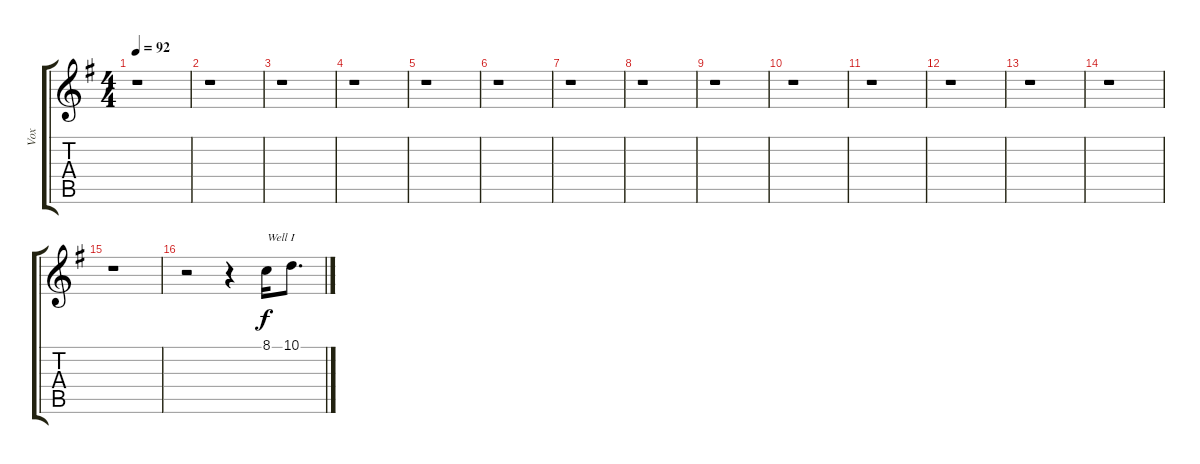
\track ("Vox" "Vox") {instrument violin}
\staff {score tabs}
\tuning (E4 B3 G3 D3 A2 E2) {hide}
\ts (4 4)
\tempo 92
\clef g2
\ks eminor
r.1{dy f} |
r.1 |
r.1 |
r.1 |
r.1 |
r.1 |
r.1 |
r.1 |
r.1 |
r.1 |
r.1 |
r.1 |
r.1 |
r.1 |
r.1 |
r.2 r.4 8.1.16{txt "Well I"} 10.1.8{d}
